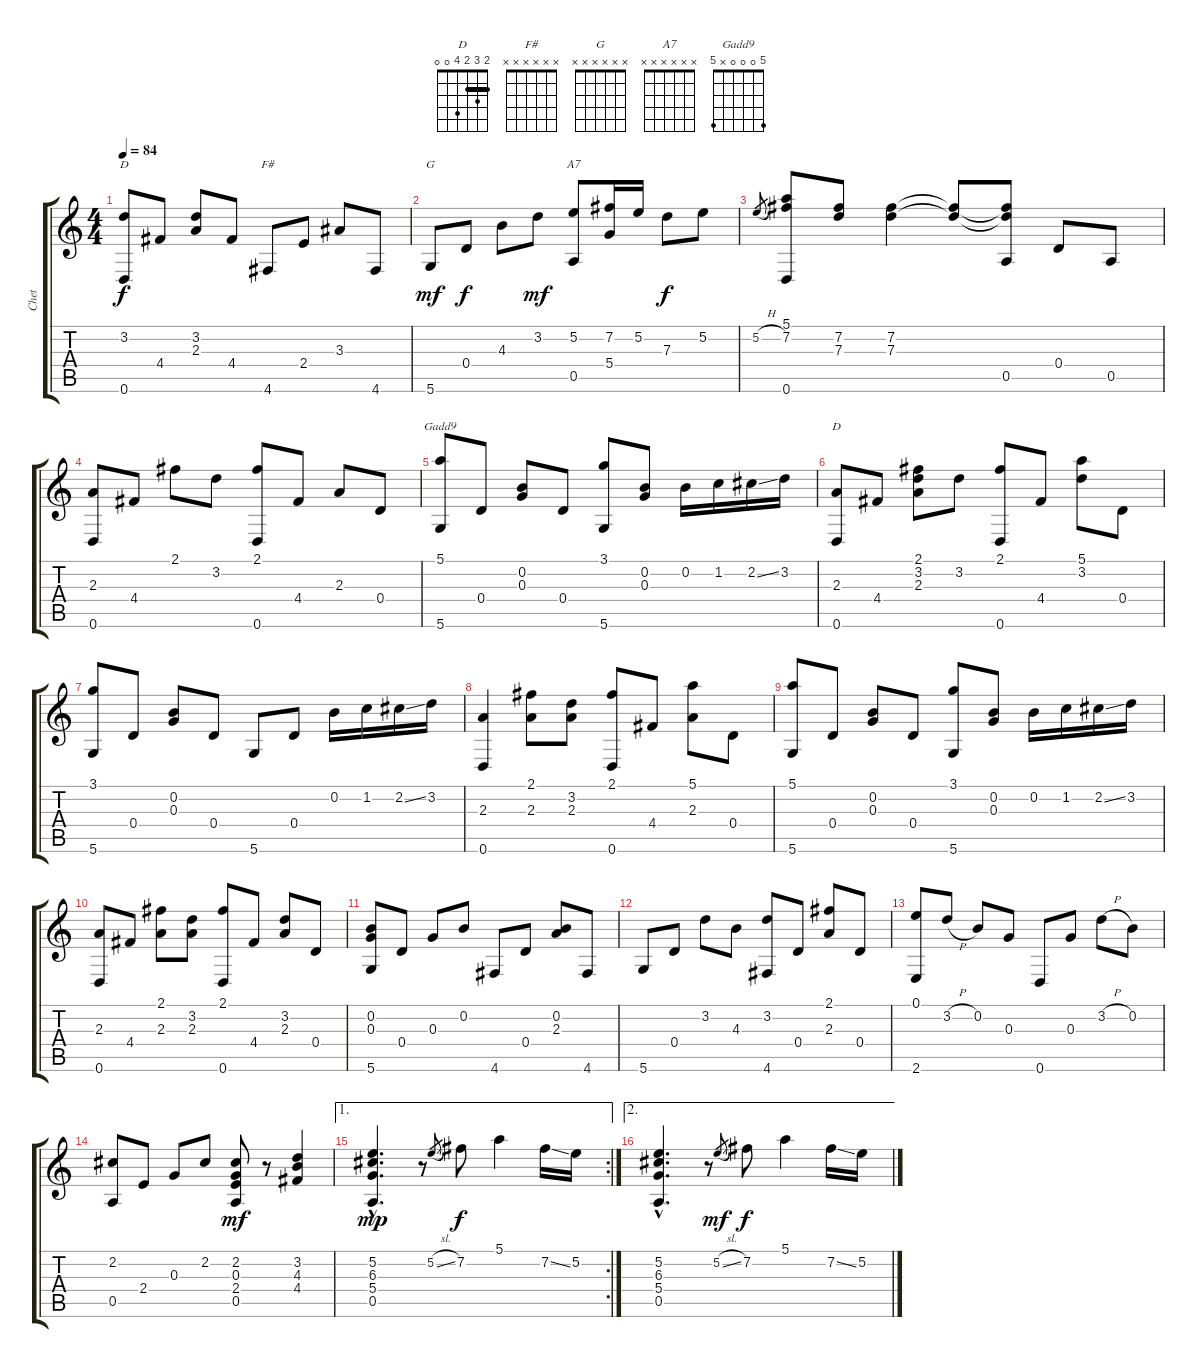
\track ("Chet" "Chet") {instrument acousticguitarnylon}
\staff {score tabs}
\tuning (E4 B3 G3 D3 A2 D2) {hide}
\chord ("D" x x x x x x)
\chord ("F#" x x x x x x)
\chord ("G" x x x x x x)
\chord ("A7" x x x x x x)
\chord ("Gadd9" 5 0 0 0 x 5)
\chord ("D" 2 3 2 4 0 0) {barre 2}
\ts (4 4)
\tempo 84
\clef g2
\ks c
(3.2 0.6).8{ch "D" dy f} 4.4.8 (3.2 2.3).8 4.4.8 4.6.8{ch "F#"} 2.4.8 3.3.8 4.6.8 |
5.6.8{ch "G" dy mf} 0.4.8{dy f} 4.3.8 3.2.8{dy mf} (5.2 0.5).8{ch "A7"} (7.2 5.4).16 5.2.16 7.3.8{dy f} 5.2.8 |
5.2{h}.8{gr} (5.1 7.2 0.6).8 (7.2 7.3).8 (7.2 7.3).4 (7.2{t} 7.3{t}).8 (7.2{t} 7.3{t} 0.5).8 0.4.8 0.5.8 |
(2.3 0.6).8 4.4.8 2.1.8 3.2.8 (2.1 0.6).8 4.4.8 2.3.8 0.4.8 |
(5.1 5.6).8{ch "Gadd9"} 0.4.8 (0.2 0.3).8 0.4.8 (3.1 5.6).8 (0.2 0.3).8 0.2.16 1.2.16 2.2{ss}.16 3.2.16 |
(2.3 0.6).8{ch "D"} 4.4.8 (2.1 3.2 2.3).8 3.2.8 (2.1 0.6).8 4.4.8 (5.1 3.2).8 0.4.8 |
(3.1 5.6).8 0.4.8 (0.2 0.3).8 0.4.8 5.6.8 0.4.8 0.2.16 1.2.16 2.2{ss}.16 3.2.16 |
(2.3 0.6).4 (2.1 2.3).8 (3.2 2.3).8 (2.1 0.6).8 4.4.8 (5.1 2.3).8 0.4.8 |
(5.1 5.6).8 0.4.8 (0.2 0.3).8 0.4.8 (3.1 5.6).8 (0.2 0.3).8 0.2.16 1.2.16 2.2{ss}.16 3.2.16 |
(2.3 0.6).8 4.4.8 (2.1 2.3).8 (3.2 2.3).8 (2.1 0.6).8 4.4.8 (3.2 2.3).8 0.4.8 |
(0.2 0.3 5.6).8 0.4.8 0.3.8 0.2.8 4.6.8 0.4.8 (0.2 2.3).8 4.6.8 |
5.6.8 0.4.8 3.2.8 4.3.8 (3.2 4.6).8 0.4.8 (2.1 2.3).8 0.4.8 |
(0.1 2.6).8 3.2{h}.8 0.2.8 0.3.8 0.6.8 0.3.8 3.2{h}.8 0.2.8 |
(2.2 0.5).8 2.4.8 0.3.8 2.2.8 (2.2 0.3 2.4 0.5).8{dy mf} r.8 (3.2 4.3 4.4).4 |
\ae 1
\rc 2
(5.2{hac} 6.3{hac} 5.4{hac} 0.5{hac}).4{d dy mp} r.8 5.2{sl}.8{gr} 7.2.8{dy f} 5.1.4 7.2{ss}.16 5.2.16 |
\ae 2
(5.2{hac} 6.3{hac} 5.4{hac} 0.5{hac}).4{d} r.8 5.2{sl}.8{gr dy mf} 7.2.8{dy f} 5.1.4 7.2{ss}.16 5.2.16
